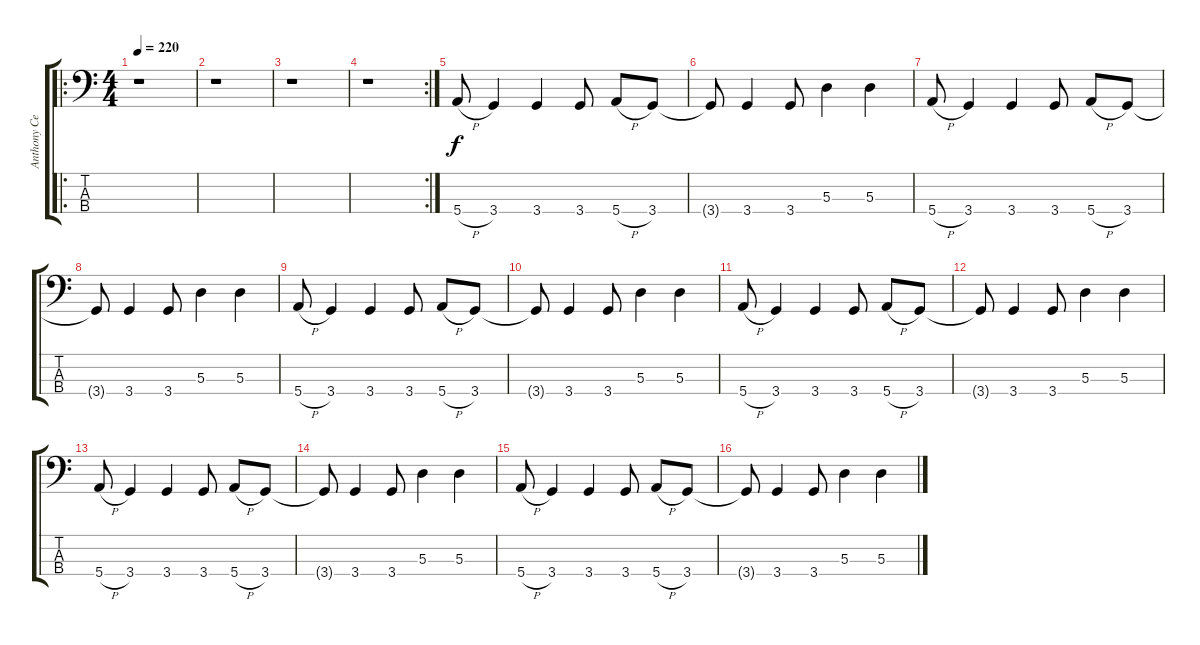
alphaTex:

\track ("Anthony Celestino (Bass)" "Anthony Ce") {instrument electricbasspick}
\staff {score tabs}
\tuning (G2 D2 A1 E1) {hide}
\ro
\ts (4 4)
\tempo 220
\clef f4
\ks c
r.1{dy f instrument electricbasspick} |
r.1 |
r.1 |
\rc 2
r.1 |
5.4{h}.8 3.4.4 3.4.4 3.4.8 5.4{h}.8 3.4.8 |
3.4{t}.8 3.4.4 3.4.8 5.3.4 5.3.4 |
5.4{h}.8 3.4.4 3.4.4 3.4.8 5.4{h}.8 3.4.8 |
3.4{t}.8 3.4.4 3.4.8 5.3.4 5.3.4 |
5.4{h}.8 3.4.4 3.4.4 3.4.8 5.4{h}.8 3.4.8 |
3.4{t}.8 3.4.4 3.4.8 5.3.4 5.3.4 |
5.4{h}.8 3.4.4 3.4.4 3.4.8 5.4{h}.8 3.4.8 |
3.4{t}.8 3.4.4 3.4.8 5.3.4 5.3.4 |
5.4{h}.8 3.4.4 3.4.4 3.4.8 5.4{h}.8 3.4.8 |
3.4{t}.8 3.4.4 3.4.8 5.3.4 5.3.4 |
5.4{h}.8 3.4.4 3.4.4 3.4.8 5.4{h}.8 3.4.8 |
3.4{t}.8 3.4.4 3.4.8 5.3.4 5.3.4
